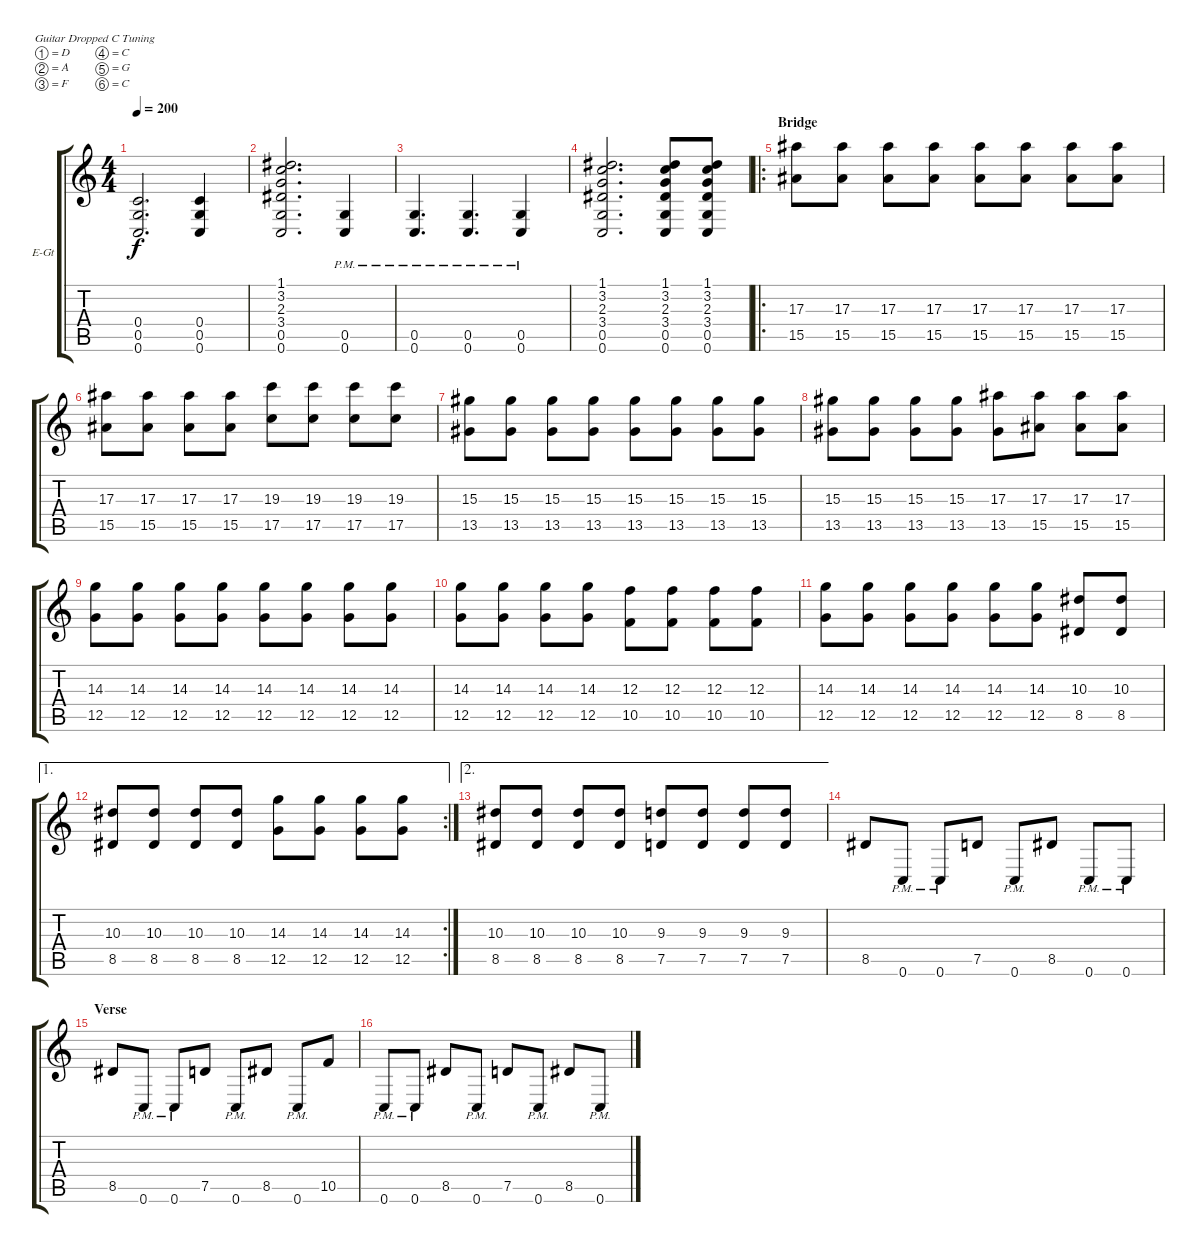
\defaultSystemsLayout 4
\bracketExtendMode groupsimilarinstruments
\firstSystemTrackNameOrientation horizontal
\otherSystemsTrackNameOrientation horizontal
\track ("Guitar 1" "E-Gt") {instrument distortionguitar}
\staff {score tabs}
\tuning (D4 A3 F3 C3 G2 C2)
\ts (4 4)
\tempo 200
\clef g2
\ks c
(0.4 0.5 0.6).2{d dy f} (0.6 0.5 0.4).4 |
(3.4 2.3 3.2 1.1 0.5 0.6).2{d} (0.6{pm} 0.5{pm}).4 |
(0.5{pm} 0.6{pm}).4{d} (0.6{pm} 0.5{pm}).4{d} (0.5{pm} 0.6{pm}).4 |
(3.4 2.3 3.2 1.1 0.5 0.6).2{d} (3.4 2.3 3.2 1.1 0.5 0.6).8 (3.4 2.3 3.2 1.1 0.6 0.5).8 |
\ro
\section ("" "Bridge")
(15.5 17.3).8 (15.5 17.3).8 (15.5 17.3).8 (15.5 17.3).8 (15.5 17.3).8 (15.5 17.3).8 (15.5 17.3).8 (15.5 17.3).8 |
(15.5 17.3).8 (15.5 17.3).8 (15.5 17.3).8 (15.5 17.3).8 (17.5 19.3).8 (17.5 19.3).8 (17.5 19.3).8 (17.5 19.3).8 |
(15.3 13.5).8 (15.3 13.5).8 (15.3 13.5).8 (15.3 13.5).8 (15.3 13.5).8 (15.3 13.5).8 (15.3 13.5).8 (15.3 13.5).8 |
(13.5 15.3).8 (13.5 15.3).8 (13.5 15.3).8 (13.5 15.3).8 (13.5 17.3).8 (15.5 17.3).8 (15.5 17.3).8 (15.5 17.3).8 |
(12.5 14.3).8 (12.5 14.3).8 (12.5 14.3).8 (12.5 14.3).8 (12.5 14.3).8 (12.5 14.3).8 (12.5 14.3).8 (12.5 14.3).8 |
(12.5 14.3).8 (12.5 14.3).8 (12.5 14.3).8 (12.5 14.3).8 (10.5 12.3).8 (10.5 12.3).8 (10.5 12.3).8 (10.5 12.3).8 |
(12.5 14.3).8 (12.5 14.3).8 (12.5 14.3).8 (12.5 14.3).8 (12.5 14.3).8 (12.5 14.3).8 (8.5 10.3).8 (8.5 10.3).8 |
\ae 1
\rc 2
(8.5 10.3).8 (8.5 10.3).8 (8.5 10.3).8 (8.5 10.3).8 (12.5 14.3).8 (12.5 14.3).8 (12.5 14.3).8 (12.5 14.3).8 |
\ae 2
(8.5 10.3).8 (8.5 10.3).8 (8.5 10.3).8 (8.5 10.3).8 (7.5 9.3).8 (7.5 9.3).8 (7.5 9.3).8 (7.5 9.3).8 |
8.5.8 0.6{pm}.8 0.6{pm}.8 7.5.8 0.6{pm}.8 8.5.8 0.6{pm}.8 0.6{pm}.8 |
\section ("" "Verse")
8.5.8 0.6{pm}.8 0.6{pm}.8 7.5.8 0.6{pm}.8 8.5.8 0.6{pm}.8 10.5.8 |
0.6{pm}.8 0.6{pm}.8 8.5.8 0.6{pm}.8 7.5.8 0.6{pm}.8 8.5.8 0.6{pm}.8
